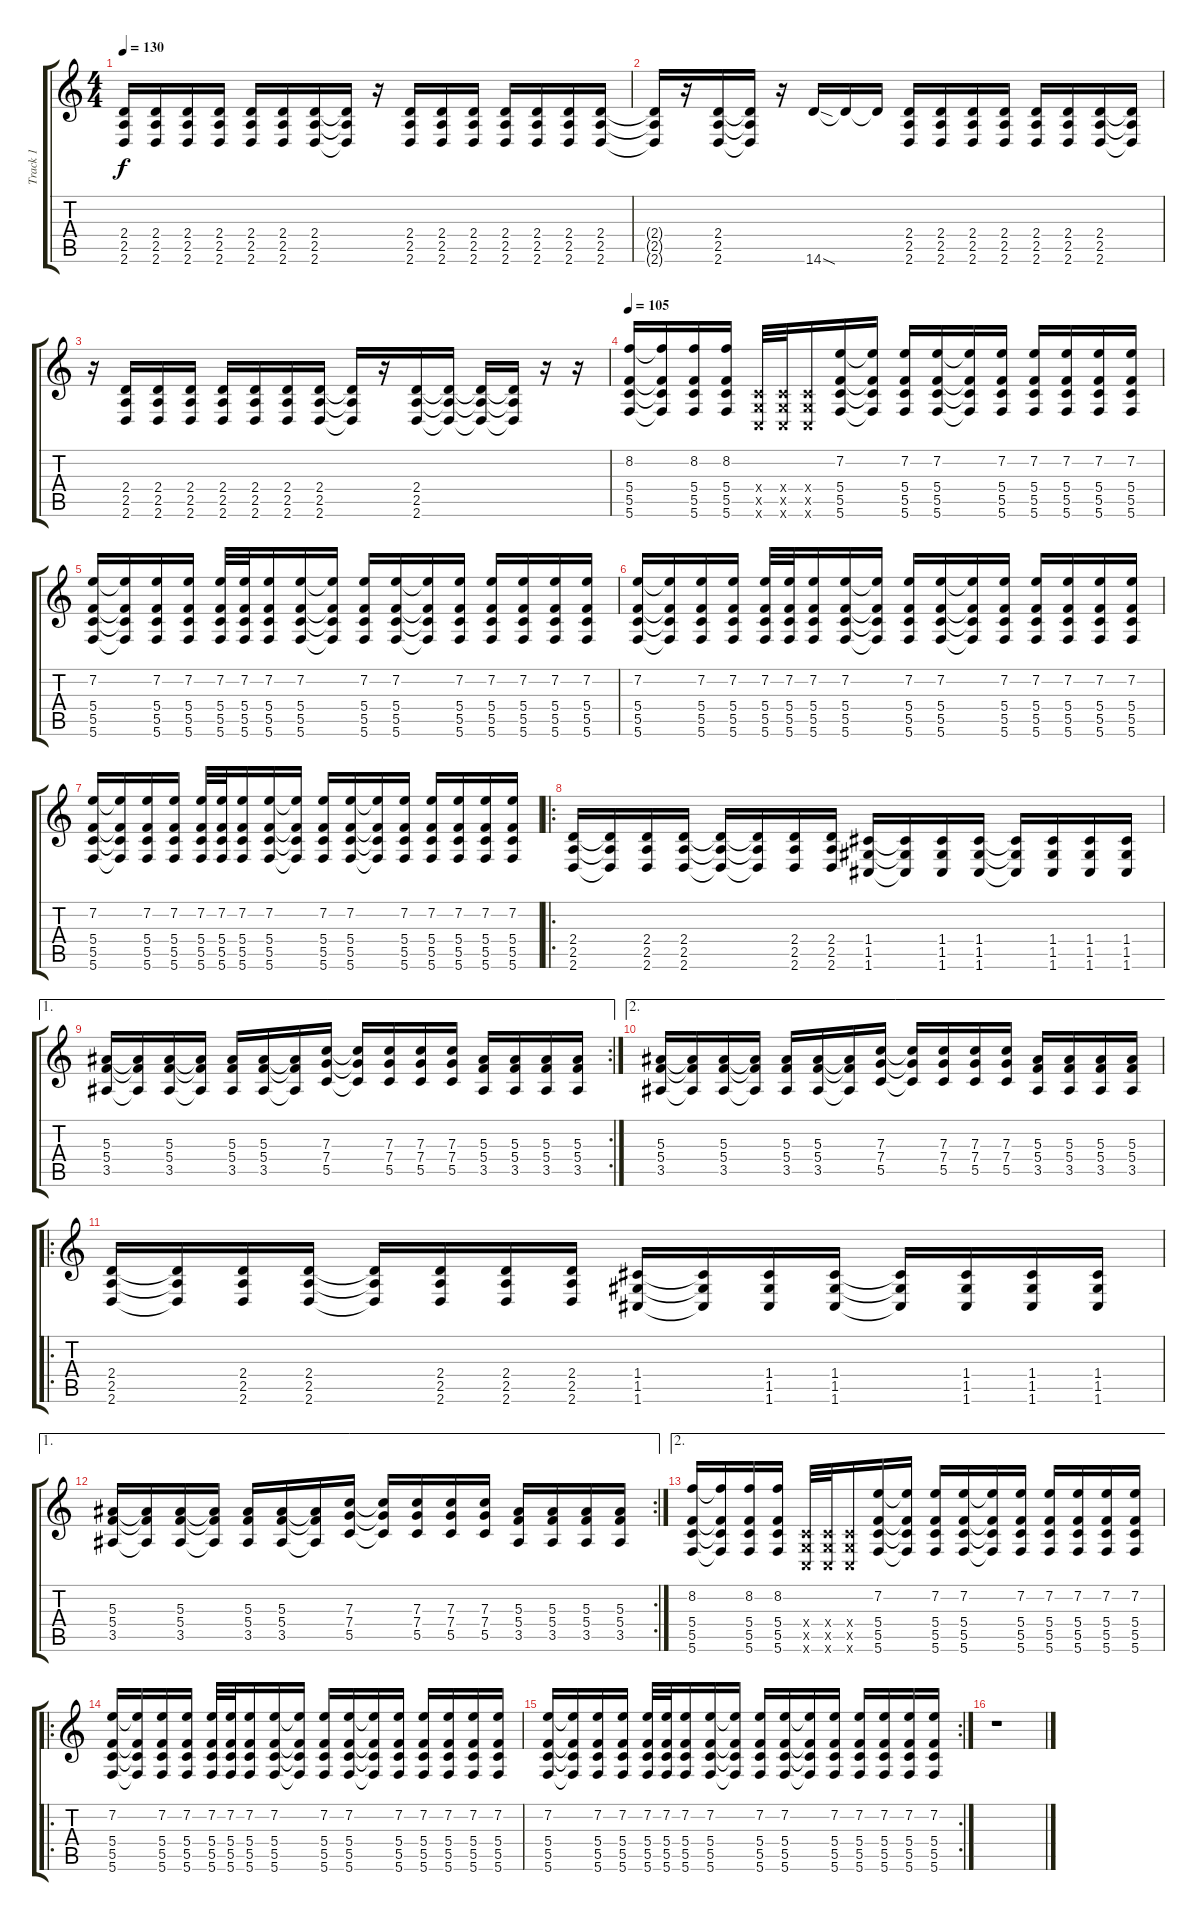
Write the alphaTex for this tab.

\track ("Track 1" "Track 1") {instrument distortionguitar}
\staff {score tabs}
\tuning (D4 A3 F3 C3 G2 C2) {hide}
\ts (4 4)
\tempo 130
\clef g2
\ks c
(2.4 2.5 2.6).16{dy f} (2.4 2.5 2.6).16 (2.4 2.5 2.6).16 (2.4 2.5 2.6).16 (2.4 2.5 2.6).16 (2.4 2.5 2.6).16 (2.4 2.5 2.6).16 (2.4{t} 2.5{t} 2.6{t}).16 r.16 (2.4 2.5 2.6).16 (2.4 2.5 2.6).16 (2.4 2.5 2.6).16 (2.4 2.5 2.6).16 (2.4 2.5 2.6).16 (2.4 2.5 2.6).16 (2.4 2.5 2.6).16 |
(2.4{t} 2.5{t} 2.6{t}).16 r.16 (2.4 2.5 2.6).16 (2.4{t} 2.5{t} 2.6{t}).16 r.16 14.6{sod}.16 14.6{t}.16 14.6{t}.16 (2.4 2.5 2.6).16 (2.4 2.5 2.6).16 (2.4 2.5 2.6).16 (2.4 2.5 2.6).16 (2.4 2.5 2.6).16 (2.4 2.5 2.6).16 (2.4 2.5 2.6).16 (2.4{t} 2.5{t} 2.6{t}).16 |
r.16 (2.4 2.5 2.6).16 (2.4 2.5 2.6).16 (2.4 2.5 2.6).16 (2.4 2.5 2.6).16 (2.4 2.5 2.6).16 (2.4 2.5 2.6).16 (2.4 2.5 2.6).16 (2.4{t} 2.5{t} 2.6{t}).16 r.16 (2.4 2.5 2.6).16 (2.4{t} 2.5{t} 2.6{t}).16 (2.4{t} 2.5{t} 2.6{t}).16 (2.4{t} 2.5{t} 2.6{t}).16 r.16 r.16 |
\tempo 105
(8.2 5.4 5.5 5.6).16 (8.2{t} 5.4{t} 5.5{t} 5.6{t}).16 (8.2 5.4 5.5 5.6).16 (8.2 5.4 5.5 5.6).16 (0.4{x} 0.5{x} 0.6{x}).32 (0.4{x} 0.5{x} 0.6{x}).32 (0.4{x} 0.5{x} 0.6{x}).16 (7.2 5.4 5.5 5.6).16 (7.2{t} 5.4{t} 5.5{t} 5.6{t}).16 (7.2 5.4 5.5 5.6).16 (7.2 5.4 5.5 5.6).16 (7.2{t} 5.4{t} 5.5{t} 5.6{t}).16 (7.2 5.4 5.5 5.6).16 (7.2 5.4 5.5 5.6).16 (7.2 5.4 5.5 5.6).16 (7.2 5.4 5.5 5.6).16 (7.2 5.4 5.5 5.6).16 |
(7.2 5.4 5.5 5.6).16 (7.2{t} 5.4{t} 5.5{t} 5.6{t}).16 (7.2 5.4 5.5 5.6).16 (7.2 5.4 5.5 5.6).16 (7.2 5.4 5.5 5.6).32 (7.2 5.4 5.5 5.6).32 (7.2 5.4 5.5 5.6).16 (7.2 5.4 5.5 5.6).16 (7.2{t} 5.4{t} 5.5{t} 5.6{t}).16 (7.2 5.4 5.5 5.6).16 (7.2 5.4 5.5 5.6).16 (7.2{t} 5.4{t} 5.5{t} 5.6{t}).16 (7.2 5.4 5.5 5.6).16 (7.2 5.4 5.5 5.6).16 (7.2 5.4 5.5 5.6).16 (7.2 5.4 5.5 5.6).16 (7.2 5.4 5.5 5.6).16 |
(7.2 5.4 5.5 5.6).16 (7.2{t} 5.4{t} 5.5{t} 5.6{t}).16 (7.2 5.4 5.5 5.6).16 (7.2 5.4 5.5 5.6).16 (7.2 5.4 5.5 5.6).32 (7.2 5.4 5.5 5.6).32 (7.2 5.4 5.5 5.6).16 (7.2 5.4 5.5 5.6).16 (7.2{t} 5.4{t} 5.5{t} 5.6{t}).16 (7.2 5.4 5.5 5.6).16 (7.2 5.4 5.5 5.6).16 (7.2{t} 5.4{t} 5.5{t} 5.6{t}).16 (7.2 5.4 5.5 5.6).16 (7.2 5.4 5.5 5.6).16 (7.2 5.4 5.5 5.6).16 (7.2 5.4 5.5 5.6).16 (7.2 5.4 5.5 5.6).16 |
(7.2 5.4 5.5 5.6).16 (7.2{t} 5.4{t} 5.5{t} 5.6{t}).16 (7.2 5.4 5.5 5.6).16 (7.2 5.4 5.5 5.6).16 (7.2 5.4 5.5 5.6).32 (7.2 5.4 5.5 5.6).32 (7.2 5.4 5.5 5.6).16 (7.2 5.4 5.5 5.6).16 (7.2{t} 5.4{t} 5.5{t} 5.6{t}).16 (7.2 5.4 5.5 5.6).16 (7.2 5.4 5.5 5.6).16 (7.2{t} 5.4{t} 5.5{t} 5.6{t}).16 (7.2 5.4 5.5 5.6).16 (7.2 5.4 5.5 5.6).16 (7.2 5.4 5.5 5.6).16 (7.2 5.4 5.5 5.6).16 (7.2 5.4 5.5 5.6).16 |
\ro
(2.4 2.5 2.6).16 (2.4{t} 2.5{t} 2.6{t}).16 (2.4 2.5 2.6).16 (2.4 2.5 2.6).16 (2.4{t} 2.5{t} 2.6{t}).16 (2.4{t} 2.5{t} 2.6{t}).16 (2.4 2.5 2.6).16 (2.4 2.5 2.6).16 (1.4 1.5 1.6).16 (1.4{t} 1.5{t} 1.6{t}).16 (1.4 1.5 1.6).16 (1.4 1.5 1.6).16 (1.4{t} 1.5{t} 1.6{t}).16 (1.4 1.5 1.6).16 (1.4 1.5 1.6).16 (1.4 1.5 1.6).16 |
\ae 1
\rc 2
(5.3 5.4 3.5).16 (5.3{t} 5.4{t} 3.5{t}).16 (5.3 5.4 3.5).16 (5.3{t} 5.4{t} 3.5{t}).16 (5.3 5.4 3.5).16 (5.3 5.4 3.5).16 (5.3{t} 5.4{t} 3.5{t}).16 (7.3 7.4 5.5).16 (7.3{t} 7.4{t} 5.5{t}).16 (7.3 7.4 5.5).16 (7.3 7.4 5.5).16 (7.3 7.4 5.5).16 (5.3 5.4 3.5).16 (5.3 5.4 3.5).16 (5.3 5.4 3.5).16 (5.3 5.4 3.5).16 |
\ae 2
(5.3 5.4 3.5).16 (5.3{t} 5.4{t} 3.5{t}).16 (5.3 5.4 3.5).16 (5.3{t} 5.4{t} 3.5{t}).16 (5.3 5.4 3.5).16 (5.3 5.4 3.5).16 (5.3{t} 5.4{t} 3.5{t}).16 (7.3 7.4 5.5).16 (7.3{t} 7.4{t} 5.5{t}).16 (7.3 7.4 5.5).16 (7.3 7.4 5.5).16 (7.3 7.4 5.5).16 (5.3 5.4 3.5).16 (5.3 5.4 3.5).16 (5.3 5.4 3.5).16 (5.3 5.4 3.5).16 |
\ro
(2.4 2.5 2.6).16 (2.4{t} 2.5{t} 2.6{t}).16 (2.4 2.5 2.6).16 (2.4 2.5 2.6).16 (2.4{t} 2.5{t} 2.6{t}).16 (2.4 2.5 2.6).16 (2.4 2.5 2.6).16 (2.4 2.5 2.6).16 (1.4 1.5 1.6).16 (1.4{t} 1.5{t} 1.6{t}).16 (1.4 1.5 1.6).16 (1.4 1.5 1.6).16 (1.4{t} 1.5{t} 1.6{t}).16 (1.4 1.5 1.6).16 (1.4 1.5 1.6).16 (1.4 1.5 1.6).16 |
\ae 1
\rc 2
(5.3 5.4 3.5).16 (5.3{t} 5.4{t} 3.5{t}).16 (5.3 5.4 3.5).16 (5.3{t} 5.4{t} 3.5{t}).16 (5.3 5.4 3.5).16 (5.3 5.4 3.5).16 (5.3{t} 5.4{t} 3.5{t}).16 (7.3 7.4 5.5).16 (7.3{t} 7.4{t} 5.5{t}).16 (7.3 7.4 5.5).16 (7.3 7.4 5.5).16 (7.3 7.4 5.5).16 (5.3 5.4 3.5).16 (5.3 5.4 3.5).16 (5.3 5.4 3.5).16 (5.3 5.4 3.5).16 |
\ae 2
(8.2 5.4 5.5 5.6).16 (8.2{t} 5.4{t} 5.5{t} 5.6{t}).16 (8.2 5.4 5.5 5.6).16 (8.2 5.4 5.5 5.6).16 (0.4{x} 0.5{x} 0.6{x}).32 (0.4{x} 0.5{x} 0.6{x}).32 (0.4{x} 0.5{x} 0.6{x}).16 (7.2 5.4 5.5 5.6).16 (7.2{t} 5.4{t} 5.5{t} 5.6{t}).16 (7.2 5.4 5.5 5.6).16 (7.2 5.4 5.5 5.6).16 (7.2{t} 5.4{t} 5.5{t} 5.6{t}).16 (7.2 5.4 5.5 5.6).16 (7.2 5.4 5.5 5.6).16 (7.2 5.4 5.5 5.6).16 (7.2 5.4 5.5 5.6).16 (7.2 5.4 5.5 5.6).16 |
\ro
(7.2 5.4 5.5 5.6).16 (7.2{t} 5.4{t} 5.5{t} 5.6{t}).16 (7.2 5.4 5.5 5.6).16 (7.2 5.4 5.5 5.6).16 (7.2 5.4 5.5 5.6).32 (7.2 5.4 5.5 5.6).32 (7.2 5.4 5.5 5.6).16 (7.2 5.4 5.5 5.6).16 (7.2{t} 5.4{t} 5.5{t} 5.6{t}).16 (7.2 5.4 5.5 5.6).16 (7.2 5.4 5.5 5.6).16 (7.2{t} 5.4{t} 5.5{t} 5.6{t}).16 (7.2 5.4 5.5 5.6).16 (7.2 5.4 5.5 5.6).16 (7.2 5.4 5.5 5.6).16 (7.2 5.4 5.5 5.6).16 (7.2 5.4 5.5 5.6).16 |
\rc 2
(7.2 5.4 5.5 5.6).16 (7.2{t} 5.4{t} 5.5{t} 5.6{t}).16 (7.2 5.4 5.5 5.6).16 (7.2 5.4 5.5 5.6).16 (7.2 5.4 5.5 5.6).32 (7.2 5.4 5.5 5.6).32 (7.2 5.4 5.5 5.6).16 (7.2 5.4 5.5 5.6).16 (7.2{t} 5.4{t} 5.5{t} 5.6{t}).16 (7.2 5.4 5.5 5.6).16 (7.2 5.4 5.5 5.6).16 (7.2{t} 5.4{t} 5.5{t} 5.6{t}).16 (7.2 5.4 5.5 5.6).16 (7.2 5.4 5.5 5.6).16 (7.2 5.4 5.5 5.6).16 (7.2 5.4 5.5 5.6).16 (7.2 5.4 5.5 5.6).16 |
r.1
